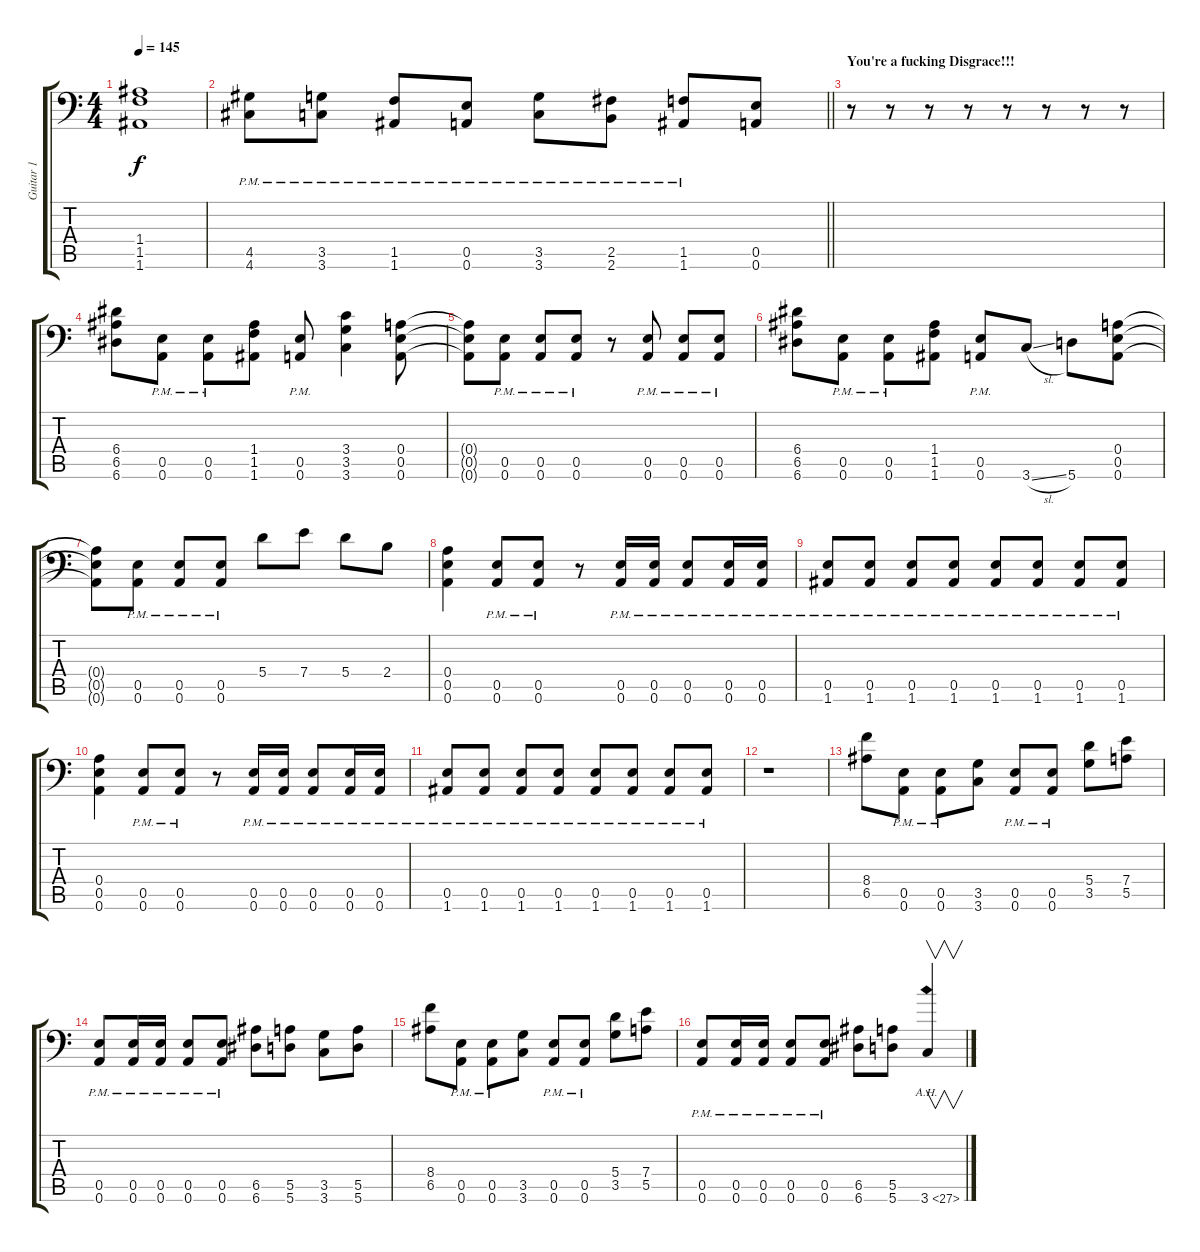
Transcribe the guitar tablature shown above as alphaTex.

\track ("Guitar 1" "Guitar 1") {instrument overdrivenguitar}
\staff {score tabs}
\tuning (B3 Gb3 D3 A2 E2 A1) {hide}
\ts (4 4)
\tempo 145
\clef f4
\ks c
(1.4 1.5 1.6).1{dy f} |
\barLineRight lightlight
(4.5{pm} 4.6{pm}).8 (3.5{pm} 3.6{pm}).8 (1.5{pm} 1.6{pm}).8 (0.5{pm} 0.6{pm}).8 (3.5{pm} 3.6{pm}).8 (2.5{pm} 2.6{pm}).8 (1.5{pm} 1.6{pm}).8 (0.5 0.6).8 |
\section ("" "You're a fucking Disgrace!!!")
r.8 r.8 r.8 r.8 r.8 r.8 r.8 r.8 |
(6.4 6.5 6.6).8 (0.5{pm} 0.6{pm}).8 (0.5{pm} 0.6{pm}).8 (1.4 1.5 1.6).8 (0.5{pm} 0.6{pm}).8 (3.4 3.5 3.6).4 (0.4 0.5 0.6).8 |
(0.4{t} 0.5{t} 0.6{t}).8 (0.5{pm} 0.6{pm}).8 (0.5{pm} 0.6{pm}).8 (0.5{pm} 0.6{pm}).8 r.8 (0.5{pm} 0.6{pm}).8 (0.5{pm} 0.6{pm}).8 (0.5{pm} 0.6{pm}).8 |
(6.4 6.5 6.6).8 (0.5{pm} 0.6{pm}).8 (0.5{pm} 0.6{pm}).8 (1.4 1.5 1.6).8 (0.5{pm} 0.6{pm}).8 3.6{sl}.8 5.6.8 (0.4 0.5 0.6).8 |
(0.4{t} 0.5{t} 0.6{t}).8 (0.5{pm} 0.6{pm}).8 (0.5{pm} 0.6{pm}).8 (0.5{pm} 0.6{pm}).8 5.4.8 7.4.8 5.4.8 2.4.8 |
(0.4 0.5 0.6).4 (0.5{pm} 0.6{pm}).8 (0.5{pm} 0.6{pm}).8 r.8 (0.5{pm} 0.6{pm}).16 (0.5{pm} 0.6{pm}).16 (0.5{pm} 0.6{pm}).8 (0.5{pm} 0.6{pm}).16 (0.5{pm} 0.6{pm}).16 |
(0.5{pm} 1.6{pm}).8 (0.5{pm} 1.6{pm}).8 (0.5{pm} 1.6{pm}).8 (0.5{pm} 1.6{pm}).8 (0.5{pm} 1.6{pm}).8 (0.5{pm} 1.6{pm}).8 (0.5{pm} 1.6{pm}).8 (0.5{pm} 1.6{pm}).8 |
(0.4 0.5 0.6).4 (0.5{pm} 0.6{pm}).8 (0.5{pm} 0.6{pm}).8 r.8 (0.5{pm} 0.6{pm}).16 (0.5{pm} 0.6{pm}).16 (0.5{pm} 0.6{pm}).8 (0.5{pm} 0.6{pm}).16 (0.5{pm} 0.6{pm}).16 |
(0.5{pm} 1.6{pm}).8 (0.5{pm} 1.6{pm}).8 (0.5{pm} 1.6{pm}).8 (0.5{pm} 1.6{pm}).8 (0.5{pm} 1.6{pm}).8 (0.5{pm} 1.6{pm}).8 (0.5{pm} 1.6{pm}).8 (0.5{pm} 1.6{pm}).8 |
r.1 |
(8.4 6.5).8 (0.5{pm} 0.6{pm}).8 (0.5{pm} 0.6{pm}).8 (3.5 3.6).8 (0.5{pm} 0.6{pm}).8 (0.5{pm} 0.6{pm}).8 (5.4 3.5).8 (7.4 5.5).8 |
(0.5{pm} 0.6{pm}).8 (0.5{pm} 0.6{pm}).16 (0.5{pm} 0.6{pm}).16 (0.5{pm} 0.6{pm}).8 (0.5{pm} 0.6{pm}).8 (6.5 6.6).8 (5.5 5.6).8 (3.5 3.6).8 (5.5 5.6).8 |
(8.4 6.5).8 (0.5{pm} 0.6{pm}).8 (0.5{pm} 0.6{pm}).8 (3.5 3.6).8 (0.5{pm} 0.6{pm}).8 (0.5{pm} 0.6{pm}).8 (5.4 3.5).8 (7.4 5.5).8 |
(0.5{pm} 0.6{pm}).8 (0.5{pm} 0.6{pm}).16 (0.5{pm} 0.6{pm}).16 (0.5{pm} 0.6{pm}).8 (0.5{pm} 0.6{pm}).8 (6.5 6.6).8 (5.5 5.6).8 3.6{ah 24}.4{v}
